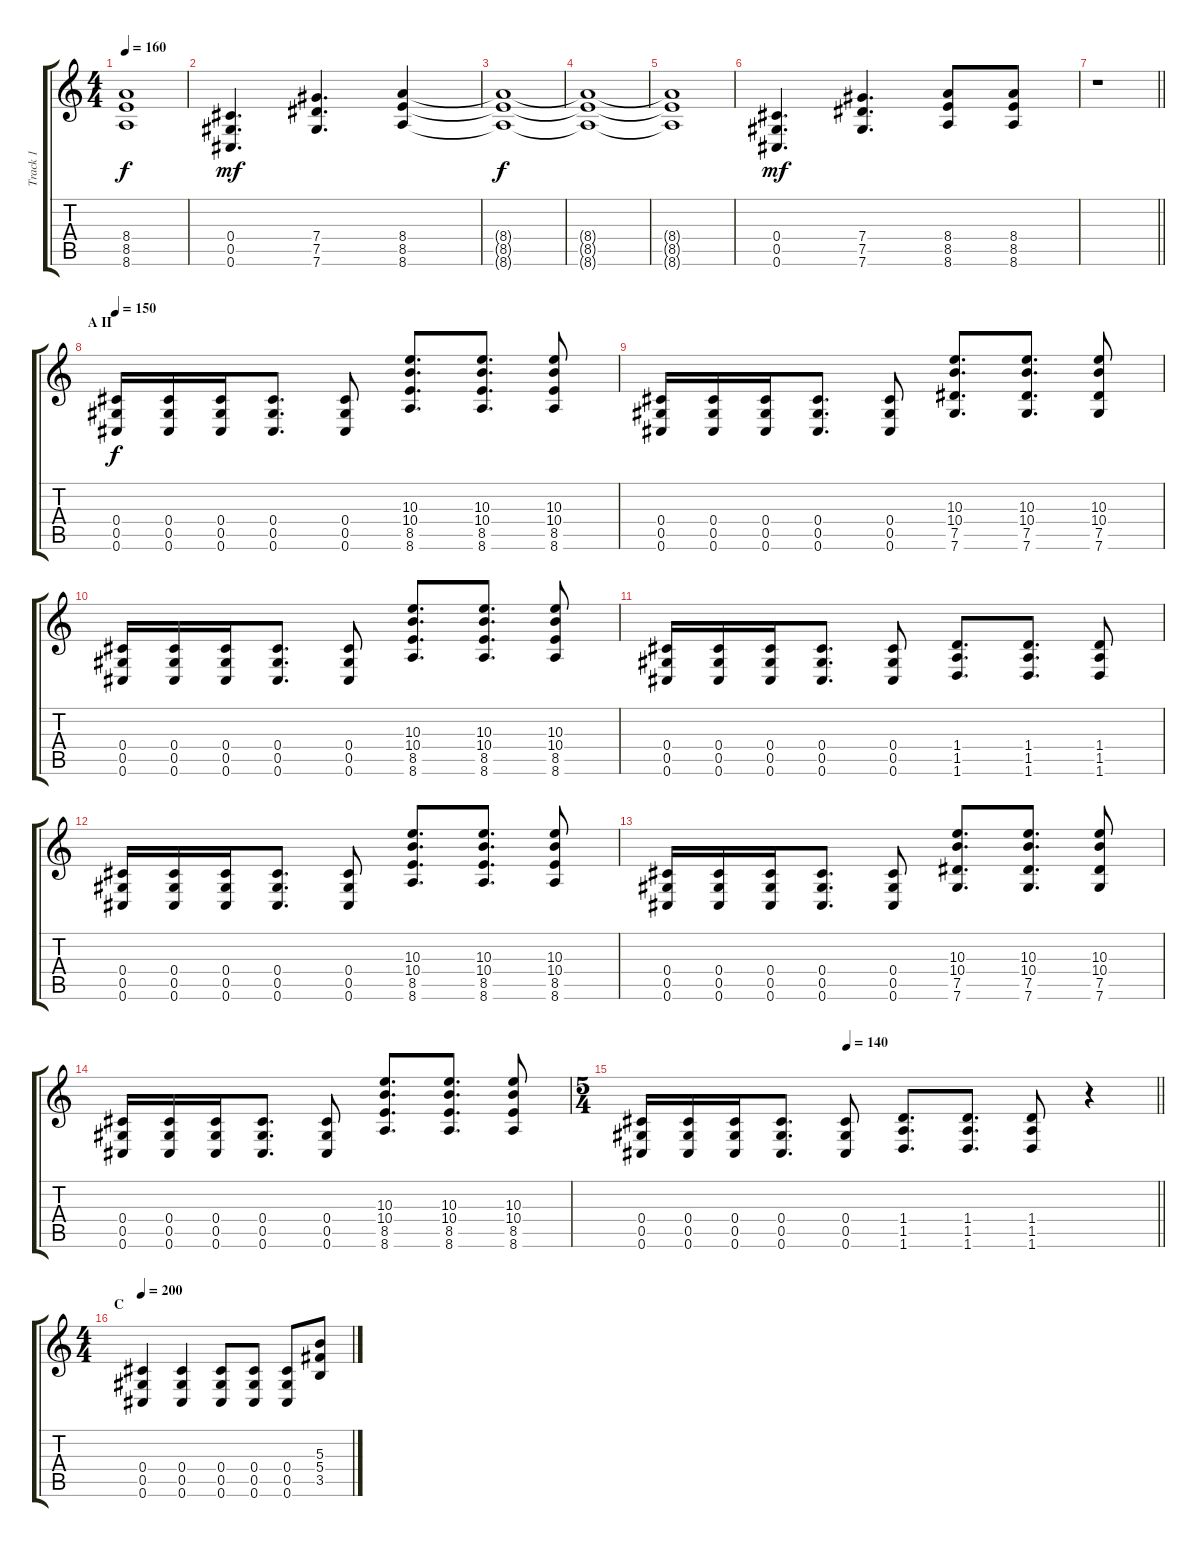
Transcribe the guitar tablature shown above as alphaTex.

\track ("Track 1" "Track 1") {instrument distortionguitar}
\staff {score tabs}
\tuning (Eb4 Bb3 Gb3 Db3 Ab2 Db2) {hide}
\ts (4 4)
\tempo 160
\clef g2
\ks c
(8.4{t} 8.5{t} 8.6{t}).1{dy f} |
(0.4 0.5 0.6).4{d dy mf} (7.4 7.5 7.6).4{d} (8.4 8.5 8.6).4 |
(8.4{t} 8.5{t} 8.6{t}).1{dy f} |
(8.4{t} 8.5{t} 8.6{t}).1 |
(8.4{t} 8.5{t} 8.6{t}).1 |
(0.4 0.5 0.6).4{d dy mf} (7.4 7.5 7.6).4{d} (8.4 8.5 8.6).8 (8.4 8.5 8.6).8 |
\barLineRight lightlight
r.1 |
\section ("" "A II")
\tempo 150
(0.4 0.5 0.6).16{dy f balance 0} (0.4 0.5 0.6).16 (0.4 0.5 0.6).16 (0.4 0.5 0.6).8{d} (0.4 0.5 0.6).8 (10.3 10.4 8.5 8.6).8{d} (10.3 10.4 8.5 8.6).8{d} (10.3 10.4 8.5 8.6).8 |
(0.4 0.5 0.6).16 (0.4 0.5 0.6).16 (0.4 0.5 0.6).16 (0.4 0.5 0.6).8{d} (0.4 0.5 0.6).8 (10.3 10.4 7.5 7.6).8{d} (10.3 10.4 7.5 7.6).8{d} (10.3 10.4 7.5 7.6).8 |
(0.4 0.5 0.6).16 (0.4 0.5 0.6).16 (0.4 0.5 0.6).16 (0.4 0.5 0.6).8{d} (0.4 0.5 0.6).8 (10.3 10.4 8.5 8.6).8{d} (10.3 10.4 8.5 8.6).8{d} (10.3 10.4 8.5 8.6).8 |
(0.4 0.5 0.6).16 (0.4 0.5 0.6).16 (0.4 0.5 0.6).16 (0.4 0.5 0.6).8{d} (0.4 0.5 0.6).8 (1.4 1.5 1.6).8{d} (1.4 1.5 1.6).8{d} (1.4 1.5 1.6).8 |
(0.4 0.5 0.6).16 (0.4 0.5 0.6).16 (0.4 0.5 0.6).16 (0.4 0.5 0.6).8{d} (0.4 0.5 0.6).8 (10.3 10.4 8.5 8.6).8{d} (10.3 10.4 8.5 8.6).8{d} (10.3 10.4 8.5 8.6).8 |
(0.4 0.5 0.6).16 (0.4 0.5 0.6).16 (0.4 0.5 0.6).16 (0.4 0.5 0.6).8{d} (0.4 0.5 0.6).8 (10.3 10.4 7.5 7.6).8{d} (10.3 10.4 7.5 7.6).8{d} (10.3 10.4 7.5 7.6).8 |
(0.4 0.5 0.6).16 (0.4 0.5 0.6).16 (0.4 0.5 0.6).16 (0.4 0.5 0.6).8{d} (0.4 0.5 0.6).8 (10.3 10.4 8.5 8.6).8{d} (10.3 10.4 8.5 8.6).8{d} (10.3 10.4 8.5 8.6).8 |
\ts (5 4)
\tempo (140 0.4)
\barLineRight lightlight
(0.4 0.5 0.6).16 (0.4 0.5 0.6).16 (0.4 0.5 0.6).16 (0.4 0.5 0.6).8{d} (0.4 0.5 0.6).8 (1.4 1.5 1.6).8{d} (1.4 1.5 1.6).8{d} (1.4 1.5 1.6).8 r.4 |
\ts (4 4)
\section ("" "C")
\tempo 200
(0.4 0.5 0.6).4 (0.4 0.5 0.6).4 (0.4 0.5 0.6).8 (0.4 0.5 0.6).8 (0.4 0.5 0.6).8 (5.3 5.4 3.5).8
